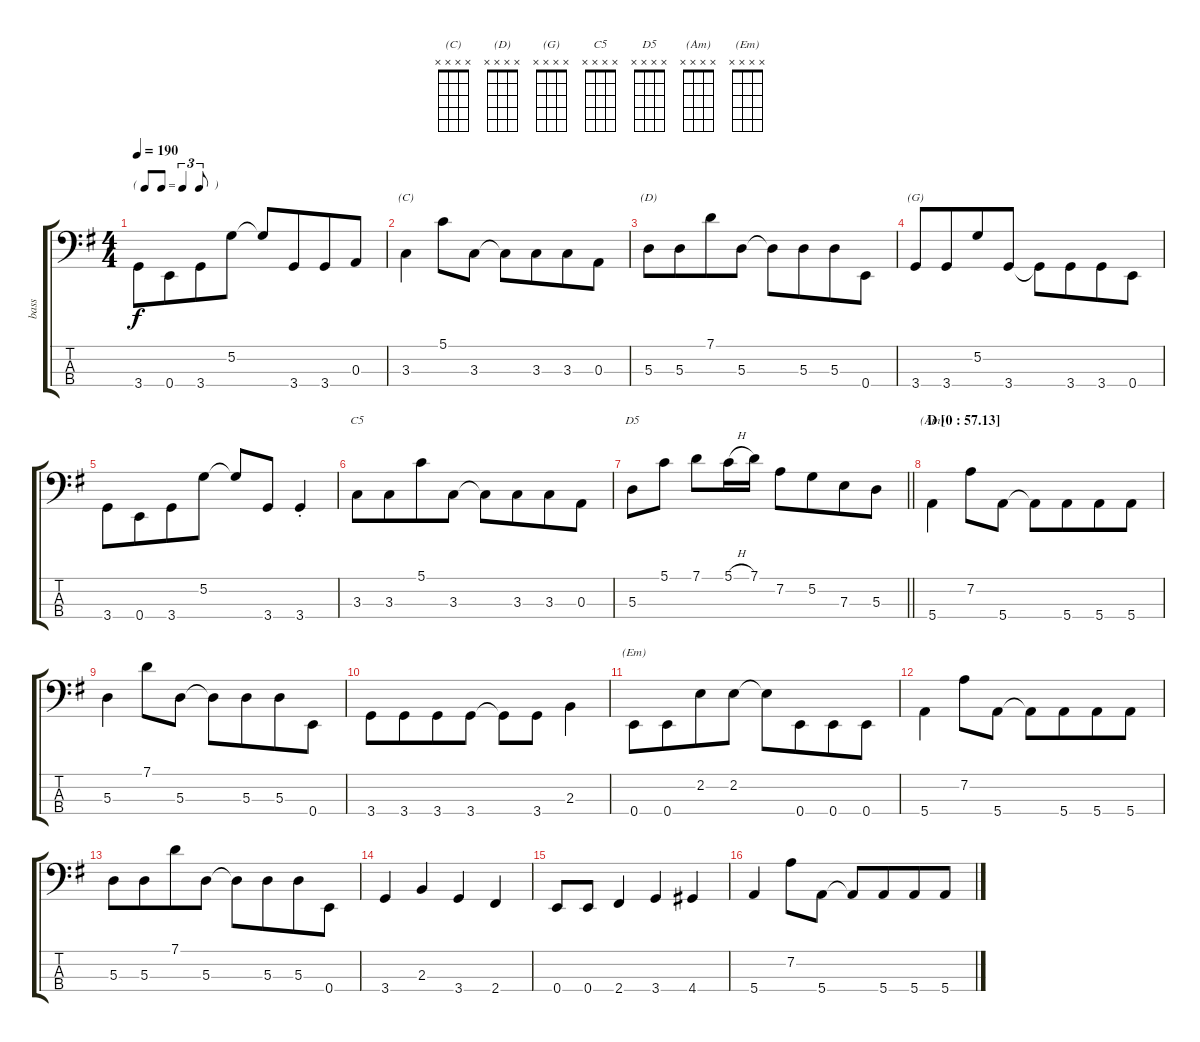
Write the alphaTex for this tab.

\track ("bass" "bass") {instrument electricbassfinger}
\staff {score tabs}
\tuning (G2 D2 A1 E1) {hide}
\chord ("(C)" x x x x)
\chord ("(D)" x x x x)
\chord ("(G)" x x x x)
\chord ("C5" x x x x)
\chord ("D5" x x x x)
\chord ("(Am)" x x x x)
\chord ("(Em)" x x x x)
\ts (4 4)
\tf triplet8th
\tempo 190
\clef f4
\ks g
3.4.8{dy f beam Down} 0.4.8{beam Down beam merge} 3.4.8{beam Down} 5.2.8{beam Down} 5.2{t}.8 3.4.8{beam merge} 3.4.8 0.3.8 |
3.3.4{ch "(C)" beam Down} 5.1.8 3.3.8 3.3{t}.8{beam Down} 3.3.8{beam Down beam merge} 3.3.8{beam Down} 0.3.8{beam Down} |
5.3.8{ch "(D)"} 5.3.8{beam merge} 7.1.8 5.3.8 5.3{t}.8{beam Down} 5.3.8{beam Down beam merge} 5.3.8{beam Down} 0.4.8{beam Down} |
3.4.8{ch "(G)"} 3.4.8{beam merge} 5.2.8 3.4.8 3.4{t}.8{beam Down} 3.4.8{beam Down beam merge} 3.4.8{beam Down} 0.4.8{beam Down} |
3.4.8{beam Down} 0.4.8{beam Down beam merge} 3.4.8{beam Down} 5.2.8{beam Down} 5.2{t}.8 3.4.8 3.4{st}.4 |
3.3.8{ch "C5"} 3.3.8{beam merge} 5.1.8 3.3.8 3.3{t}.8{beam Down} 3.3.8{beam Down beam merge} 3.3.8{beam Down} 0.3.8{beam Down} |
\barLineRight lightlight
5.3.8{ch "D5"} 5.1.8 7.1.8 5.1{h}.16 7.1.16 7.2.8 5.2.8{beam merge} 7.3.8 5.3.8 |
\section ("" "D [0 : 57.13]")
5.4.4{ch "(Am)" beam Down} 7.2.8 5.4.8 5.4{t}.8{beam Down} 5.4.8{beam Down beam merge} 5.4.8{beam Down} 5.4.8{beam Down} |
5.3.4 7.1.8 5.3.8 5.3{t}.8{beam Down} 5.3.8{beam Down beam merge} 5.3.8{beam Down} 0.4.8{beam Down} |
3.4.8{beam Down} 3.4.8{beam Down beam merge} 3.4.8{beam Down} 3.4.8{beam Down} 3.4{t}.8{beam Down} 3.4.8{beam Down} 2.3.4{beam Down} |
0.4.8{ch "(Em)" beam Down} 0.4.8{beam Down beam merge} 2.2.8{beam Down} 2.2.8{beam Down} 2.2{t}.8{beam Down} 0.4.8{beam Down beam merge} 0.4.8{beam Down} 0.4.8{beam Down} |
5.4.4{beam Down} 7.2.8 5.4.8 5.4{t}.8{beam Down} 5.4.8{beam Down beam merge} 5.4.8{beam Down} 5.4.8{beam Down} |
5.3.8 5.3.8{beam merge} 7.1.8 5.3.8 5.3{t}.8{beam Down} 5.3.8{beam Down beam merge} 5.3.8{beam Down} 0.4.8{beam Down} |
3.4.4 2.3.4 3.4.4 2.4.4 |
0.4.8 0.4.8 2.4.4 3.4.4 4.4.4 |
5.4.4 7.2.8 5.4.8 5.4{t}.8 5.4.8{beam merge} 5.4.8 5.4.8
